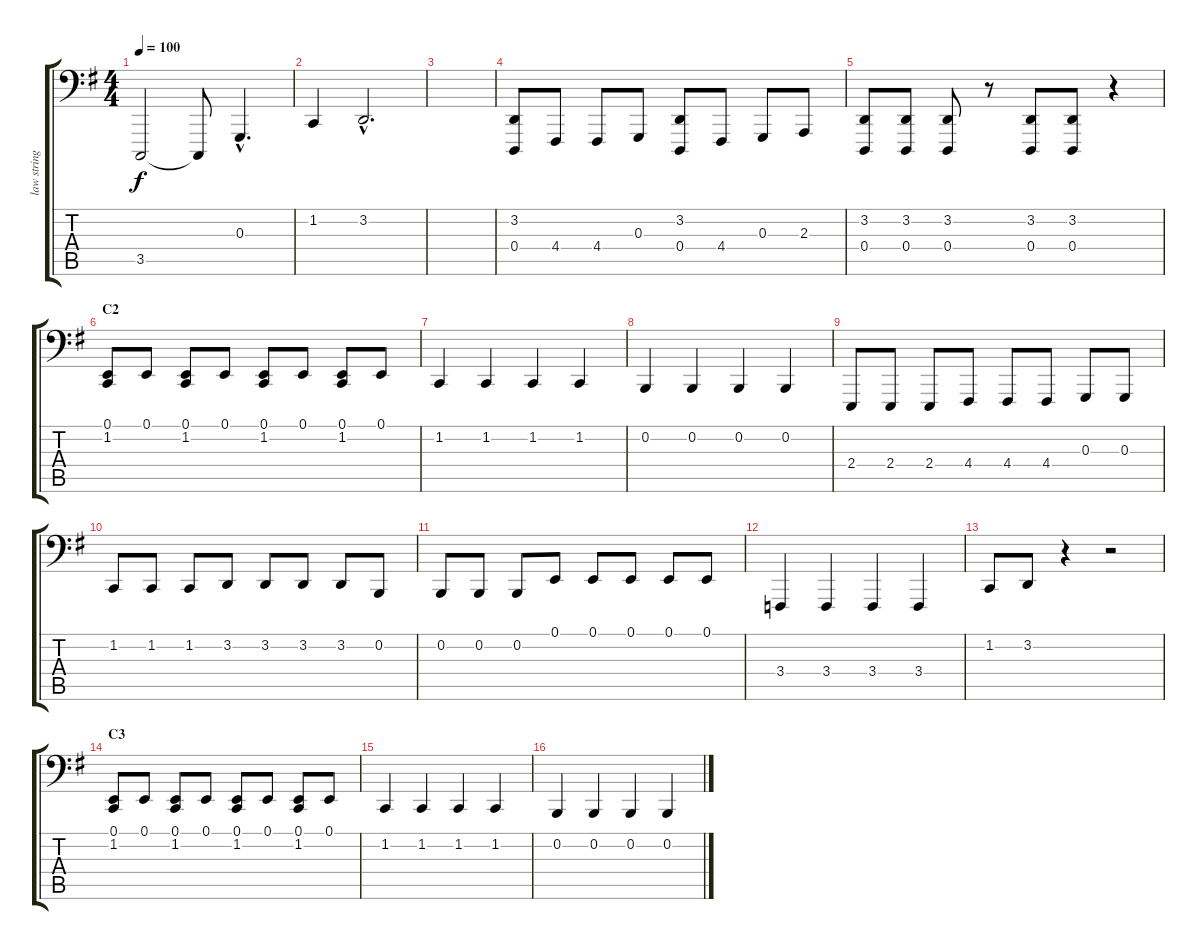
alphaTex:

\track ("law strings" "law string") {instrument tremolostrings}
\staff {score tabs}
\tuning (E2 B1 G1 D1 A0 E0) {hide}
\ts (4 4)
\tempo 100
\clef f4
\ks g
3.5.2{dy f} 3.5{t}.8 0.3{hac}.4{d} |
1.2.4 3.2{hac}.2{d} |
|
(3.2 0.4).8 4.4.8 4.4.8 0.3.8 (3.2 0.4).8 4.4.8 0.3.8 2.3.8 |
(3.2 0.4).8 (3.2 0.4).8 (3.2 0.4).8 r.8 (3.2 0.4).8 (3.2 0.4).8 r.4 |
\section ("" "C2")
(0.1 1.2).8 0.1.8 (0.1 1.2).8 0.1.8 (0.1 1.2).8 0.1.8 (0.1 1.2).8 0.1.8 |
1.2.4 1.2.4 1.2.4 1.2.4 |
0.2.4 0.2.4 0.2.4 0.2.4 |
2.4.8 2.4.8 2.4.8 4.4.8 4.4.8 4.4.8 0.3.8 0.3.8 |
1.2.8 1.2.8 1.2.8 3.2.8 3.2.8 3.2.8 3.2.8 0.2.8 |
0.2.8 0.2.8 0.2.8 0.1.8 0.1.8 0.1.8 0.1.8 0.1.8 |
3.4.4 3.4.4 3.4.4 3.4.4 |
1.2.8 3.2.8 r.4 r.2 |
\section ("" "C3")
(0.1 1.2).8 0.1.8 (0.1 1.2).8 0.1.8 (0.1 1.2).8 0.1.8 (0.1 1.2).8 0.1.8 |
1.2.4 1.2.4 1.2.4 1.2.4 |
0.2.4 0.2.4 0.2.4 0.2.4
